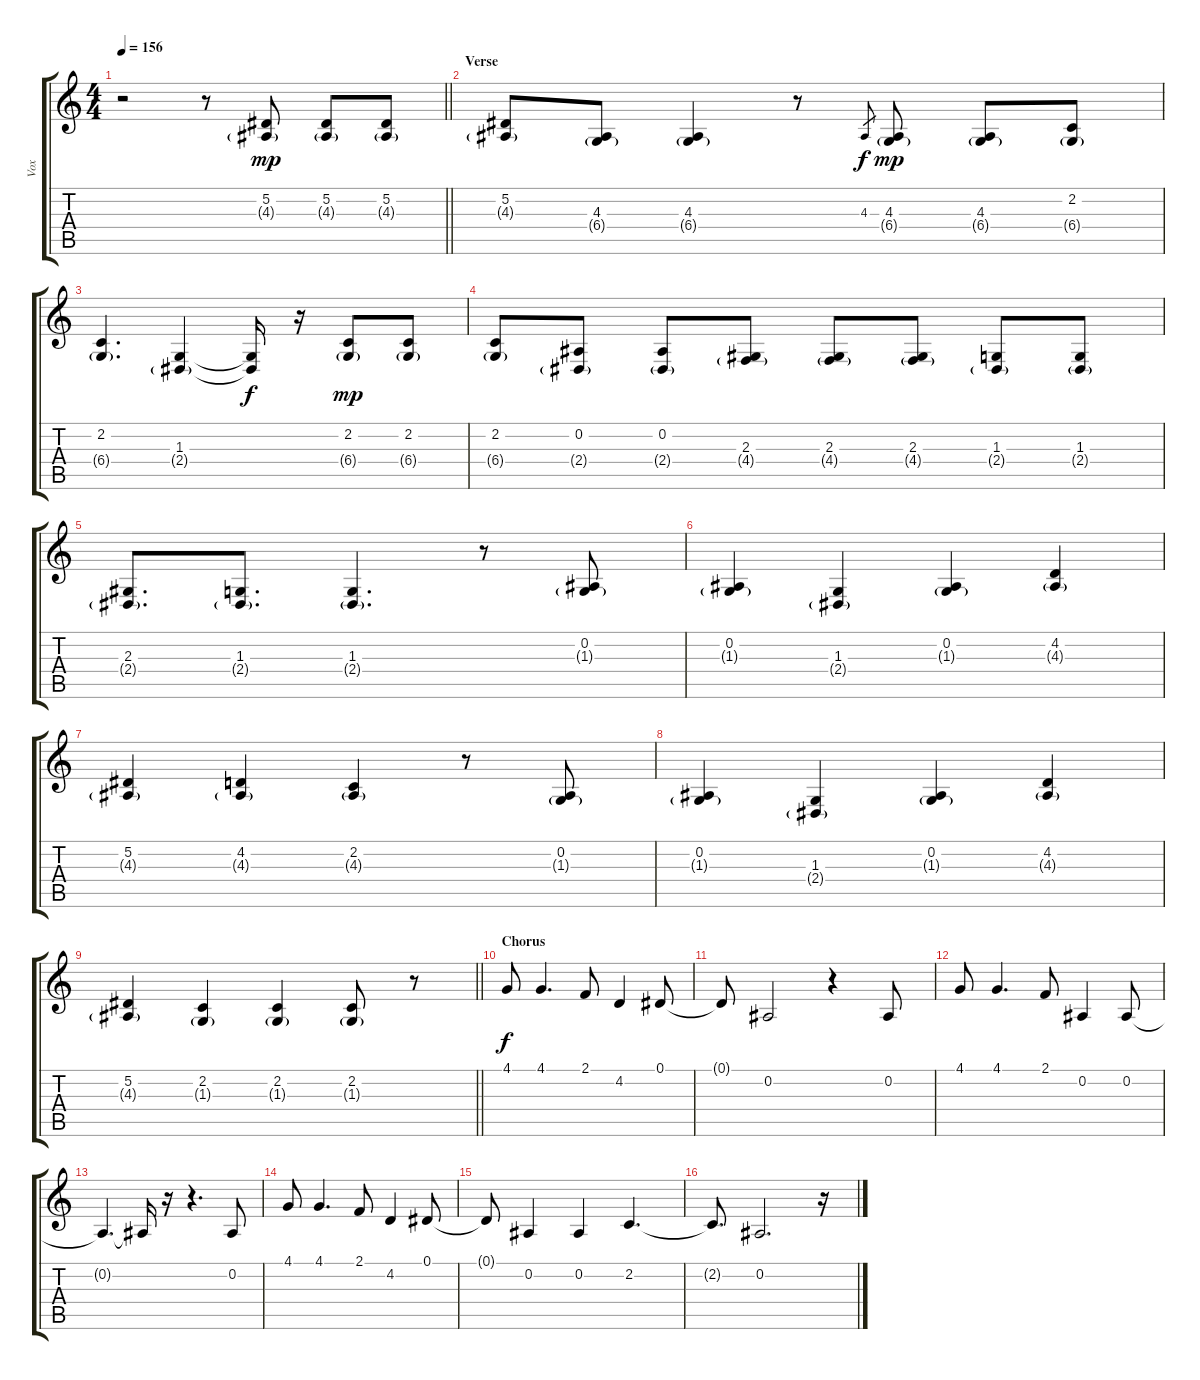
\track ("Vox" "Vox") {instrument flute}
\staff {score tabs}
\tuning (Eb4 Bb3 Gb3 Db3 Ab2 Eb2) {hide}
\ts (4 4)
\tempo 156
\clef g2
\barLineRight lightlight
\ks c
r.2{dy f} r.8 (5.2 4.3{g}).8{dy mp} (5.2 4.3{g}).8 (5.2 4.3{g}).8 |
\section ("" "Verse")
(5.2 4.3{g}).8 (4.3 6.4{g}).8 (4.3 6.4{g}).4 r.8 4.3.8{gr dy f} (4.3 6.4{g}).8{dy mp} (4.3 6.4{g}).8 (2.2 6.4{g}).8 |
(2.2 6.4{g}).4{d} (1.3 2.4{g}).4 (1.3{t} 2.4{t}).16{dy f} r.16 (2.2 6.4{g}).8{dy mp} (2.2 6.4{g}).8 |
(2.2 6.4{g}).8 (0.2 2.4{g}).8 (0.2 2.4{g}).8 (2.3 4.4{g}).8 (2.3 4.4{g}).8 (2.3 4.4{g}).8 (1.3 2.4{g}).8 (1.3 2.4{g}).8 |
(2.3 2.4{g}).8{d} (1.3 2.4{g}).8{d} (1.3 2.4{g}).4{d} r.8 (0.2 1.3{g}).8 |
(0.2 1.3{g}).4 (1.3 2.4{g}).4 (0.2 1.3{g}).4 (4.2 4.3{g}).4 |
(5.2 4.3{g}).4 (4.2 4.3{g}).4 (2.2 4.3{g}).4 r.8 (0.2 1.3{g}).8 |
(0.2 1.3{g}).4 (1.3 2.4{g}).4 (0.2 1.3{g}).4 (4.2 4.3{g}).4 |
\barLineRight lightlight
(5.2 4.3{g}).4 (2.2 1.3{g}).4 (2.2 1.3{g}).4 (2.2 1.3{g}).8 r.8 |
\section ("" "Chorus")
4.1.8{dy f} 4.1.4{d} 2.1.8 4.2.4 0.1.8 |
0.1{t}.8 0.2.2 r.4 0.2.8 |
4.1.8 4.1.4{d} 2.1.8 0.2.4 0.2.8 |
0.2{t}.4{d} 0.2{t}.16 r.16 r.4{d} 0.2.8 |
4.1.8 4.1.4{d} 2.1.8 4.2.4 0.1.8 |
0.1{t}.8 0.2.4 0.2.4 2.2.4{d} |
2.2{t}.8{d} 0.2.2{d} r.16
